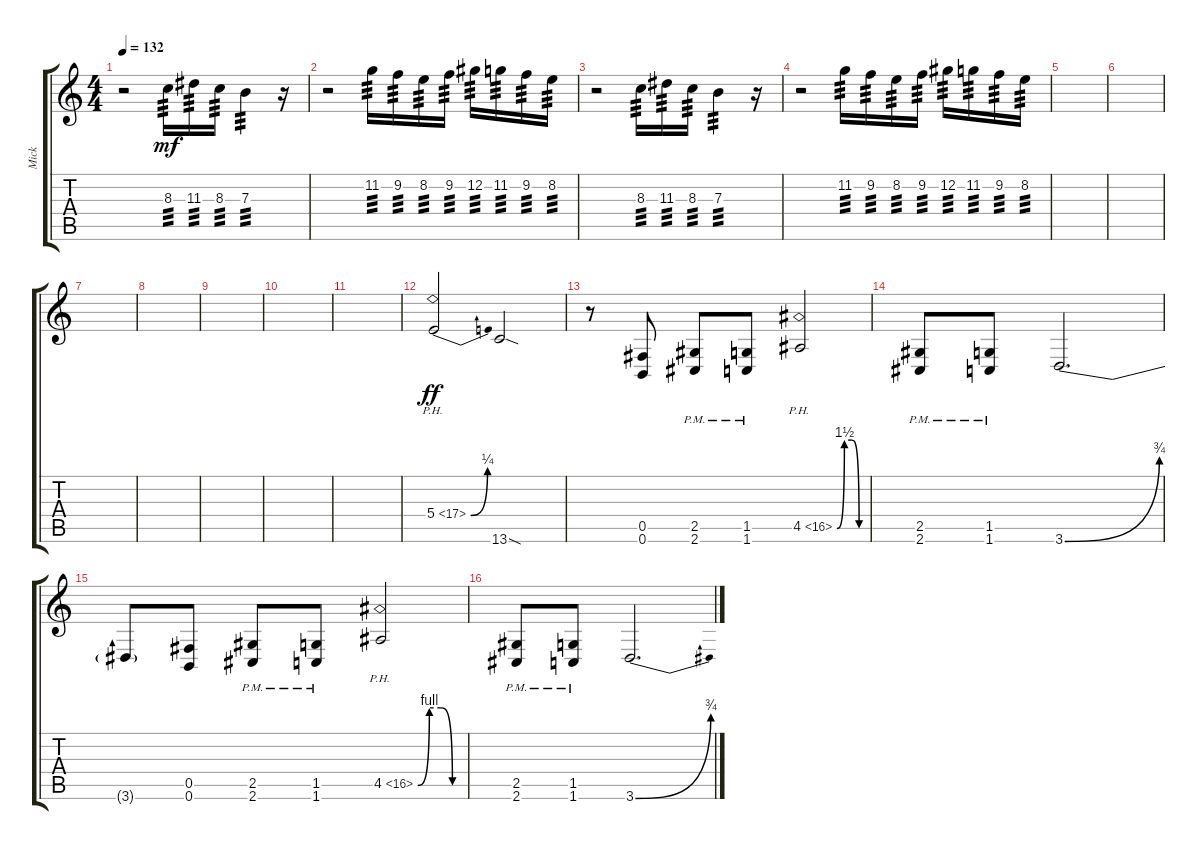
\track ("Mick" "Mick") {instrument distortionguitar}
\staff {score tabs}
\tuning (Db4 Ab3 E3 B2 Gb2 B1) {hide}
\ts (4 4)
\tempo 132
\clef g2
\ks c
r.2{dy mf} 8.3.16{tp 3} 11.3.16{tp 3} 8.3.16{tp 3} 7.3.4{tp 3} r.16 |
r.2 11.2.16{tp 3} 9.2.16{tp 3} 8.2.16{tp 3} 9.2.16{tp 3} 12.2.16{tp 3} 11.2.16{tp 3} 9.2.16{tp 3} 8.2.16{tp 3} |
r.2 8.3.16{tp 3} 11.3.16{tp 3} 8.3.16{tp 3} 7.3.4{tp 3} r.16 |
r.2 11.2.16{tp 3} 9.2.16{tp 3} 8.2.16{tp 3} 9.2.16{tp 3} 12.2.16{tp 3} 11.2.16{tp 3} 9.2.16{tp 3} 8.2.16{tp 3} |
|
|
|
|
|
|
|
5.4{be (bend 0 0 60 1) ph 12}.2{dy ff} 13.6{sod}.2 |
r.8 (0.5 0.6).8 (2.5{pm} 2.6{pm}).8 (1.5{pm} 1.6{pm}).8 4.5{be (custom 0 0 15 6 30 6 45 0 60 0) ph 12}.2 |
(2.5{pm} 2.6{pm}).8 (1.5{pm} 1.6{pm}).8 3.6{be (bend 0 0 60 3)}.2{d} |
3.6{t}.8 (0.5 0.6).8 (2.5{pm} 2.6{pm}).8 (1.5{pm} 1.6{pm}).8 4.5{be (custom 0 0 15 4 30 4 45 0 60 0) ph 12}.2 |
(2.5{pm} 2.6{pm}).8 (1.5{pm} 1.6{pm}).8 3.6{be (bend 0 0 60 3)}.2{d}
